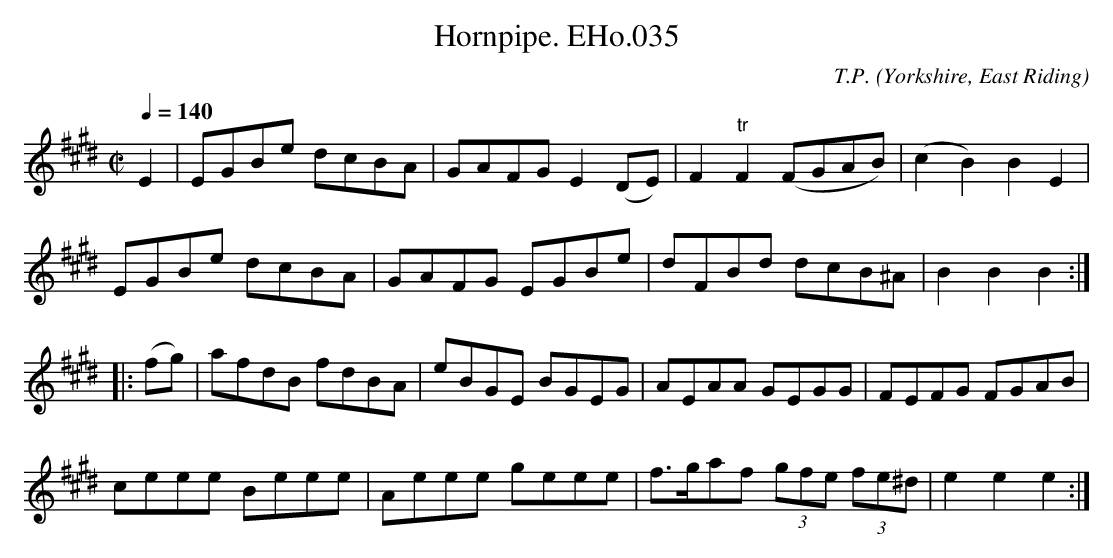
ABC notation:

X:1
T:Hornpipe. EHo.035
M:C|
L:1/8
Q:1/4=140
C:T.P.
O:Yorkshire, East Riding
K:E
E2|EGBe dcBA|GAFG E2(DE)|F2"tr"F2(FGAB)|(c2B2)B2E2|
EGBe dcBA|GAFG EGBe|dFBd dcB^A|B2B2B2:|
|:(fg)|afdB fdBA|eBGE BGEG|AEAA GEGG|FEFG FGAB|
ceee Beee|Aeee geee|f>gaf (3gfe (3fe^d|e2e2e2:|
